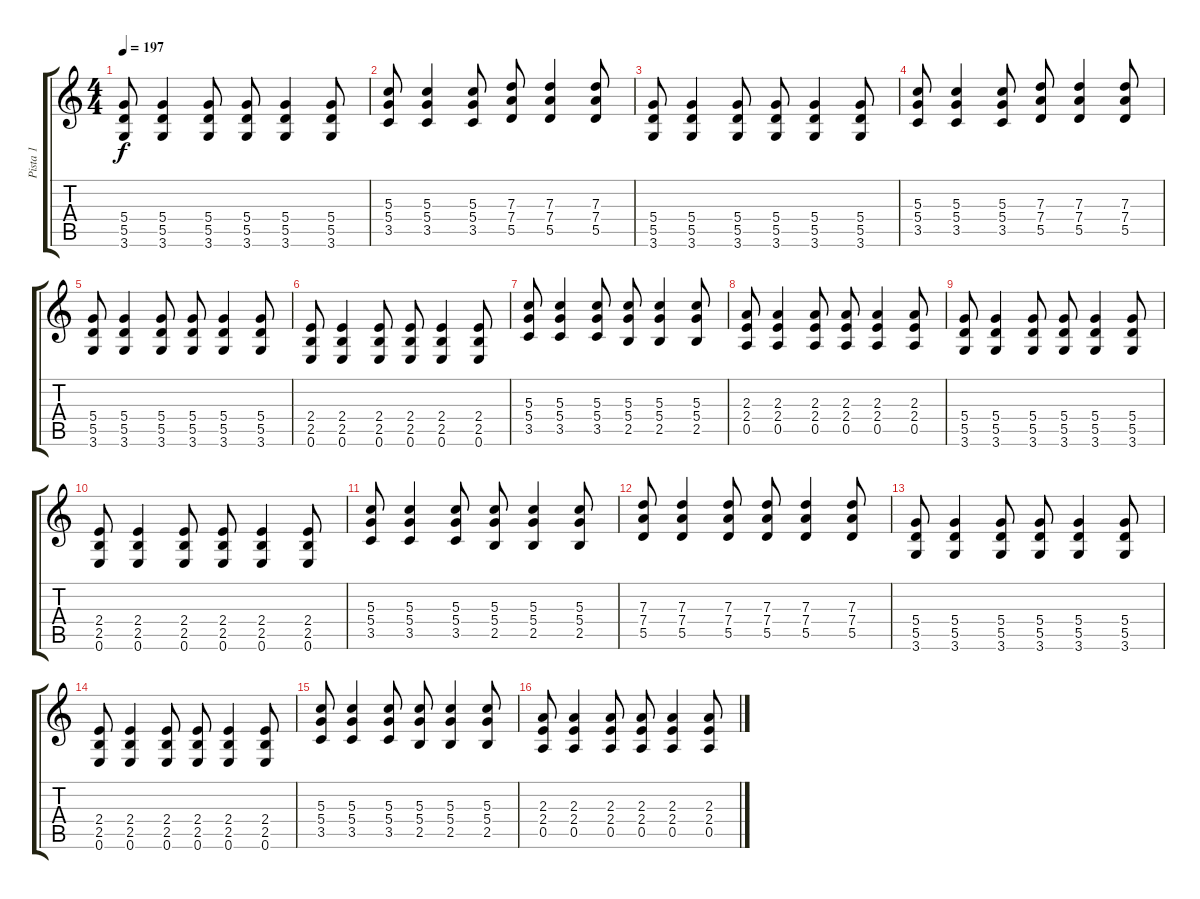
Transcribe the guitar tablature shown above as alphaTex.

\track ("Pista 1" "Pista 1") {instrument distortionguitar}
\staff {score tabs}
\tuning (E4 B3 G3 D3 A2 E2) {hide}
\ts (4 4)
\tempo 197
\clef g2
\ks c
(5.4 5.5 3.6).8{dy f} (5.4 5.5 3.6).4 (5.4 5.5 3.6).8 (5.4 5.5 3.6).8 (5.4 5.5 3.6).4 (5.4 5.5 3.6).8 |
(5.3 5.4 3.5).8 (5.3 5.4 3.5).4 (5.3 5.4 3.5).8 (7.3 7.4 5.5).8 (7.3 7.4 5.5).4 (7.3 7.4 5.5).8 |
(5.4 5.5 3.6).8 (5.4 5.5 3.6).4 (5.4 5.5 3.6).8 (5.4 5.5 3.6).8 (5.4 5.5 3.6).4 (5.4 5.5 3.6).8 |
(5.3 5.4 3.5).8 (5.3 5.4 3.5).4 (5.3 5.4 3.5).8 (7.3 7.4 5.5).8 (7.3 7.4 5.5).4 (7.3 7.4 5.5).8 |
(5.4 5.5 3.6).8 (5.4 5.5 3.6).4 (5.4 5.5 3.6).8 (5.4 5.5 3.6).8 (5.4 5.5 3.6).4 (5.4 5.5 3.6).8 |
(2.4 2.5 0.6).8 (2.4 2.5 0.6).4 (2.4 2.5 0.6).8 (2.4 2.5 0.6).8 (2.4 2.5 0.6).4 (2.4 2.5 0.6).8 |
(5.3 5.4 3.5).8 (5.3 5.4 3.5).4 (5.3 5.4 3.5).8 (5.3 5.4 2.5).8 (5.3 5.4 2.5).4 (5.3 5.4 2.5).8 |
(2.3 2.4 0.5).8 (2.3 2.4 0.5).4 (2.3 2.4 0.5).8 (2.3 2.4 0.5).8 (2.3 2.4 0.5).4 (2.3 2.4 0.5).8 |
(5.4 5.5 3.6).8 (5.4 5.5 3.6).4 (5.4 5.5 3.6).8 (5.4 5.5 3.6).8 (5.4 5.5 3.6).4 (5.4 5.5 3.6).8 |
(2.4 2.5 0.6).8 (2.4 2.5 0.6).4 (2.4 2.5 0.6).8 (2.4 2.5 0.6).8 (2.4 2.5 0.6).4 (2.4 2.5 0.6).8 |
(5.3 5.4 3.5).8 (5.3 5.4 3.5).4 (5.3 5.4 3.5).8 (5.3 5.4 2.5).8 (5.3 5.4 2.5).4 (5.3 5.4 2.5).8 |
(7.3 7.4 5.5).8 (7.3 7.4 5.5).4 (7.3 7.4 5.5).8 (7.3 7.4 5.5).8 (7.3 7.4 5.5).4 (7.3 7.4 5.5).8 |
(5.4 5.5 3.6).8 (5.4 5.5 3.6).4 (5.4 5.5 3.6).8 (5.4 5.5 3.6).8 (5.4 5.5 3.6).4 (5.4 5.5 3.6).8 |
(2.4 2.5 0.6).8 (2.4 2.5 0.6).4 (2.4 2.5 0.6).8 (2.4 2.5 0.6).8 (2.4 2.5 0.6).4 (2.4 2.5 0.6).8 |
(5.3 5.4 3.5).8 (5.3 5.4 3.5).4 (5.3 5.4 3.5).8 (5.3 5.4 2.5).8 (5.3 5.4 2.5).4 (5.3 5.4 2.5).8 |
(2.3 2.4 0.5).8 (2.3 2.4 0.5).4 (2.3 2.4 0.5).8 (2.3 2.4 0.5).8 (2.3 2.4 0.5).4 (2.3 2.4 0.5).8
